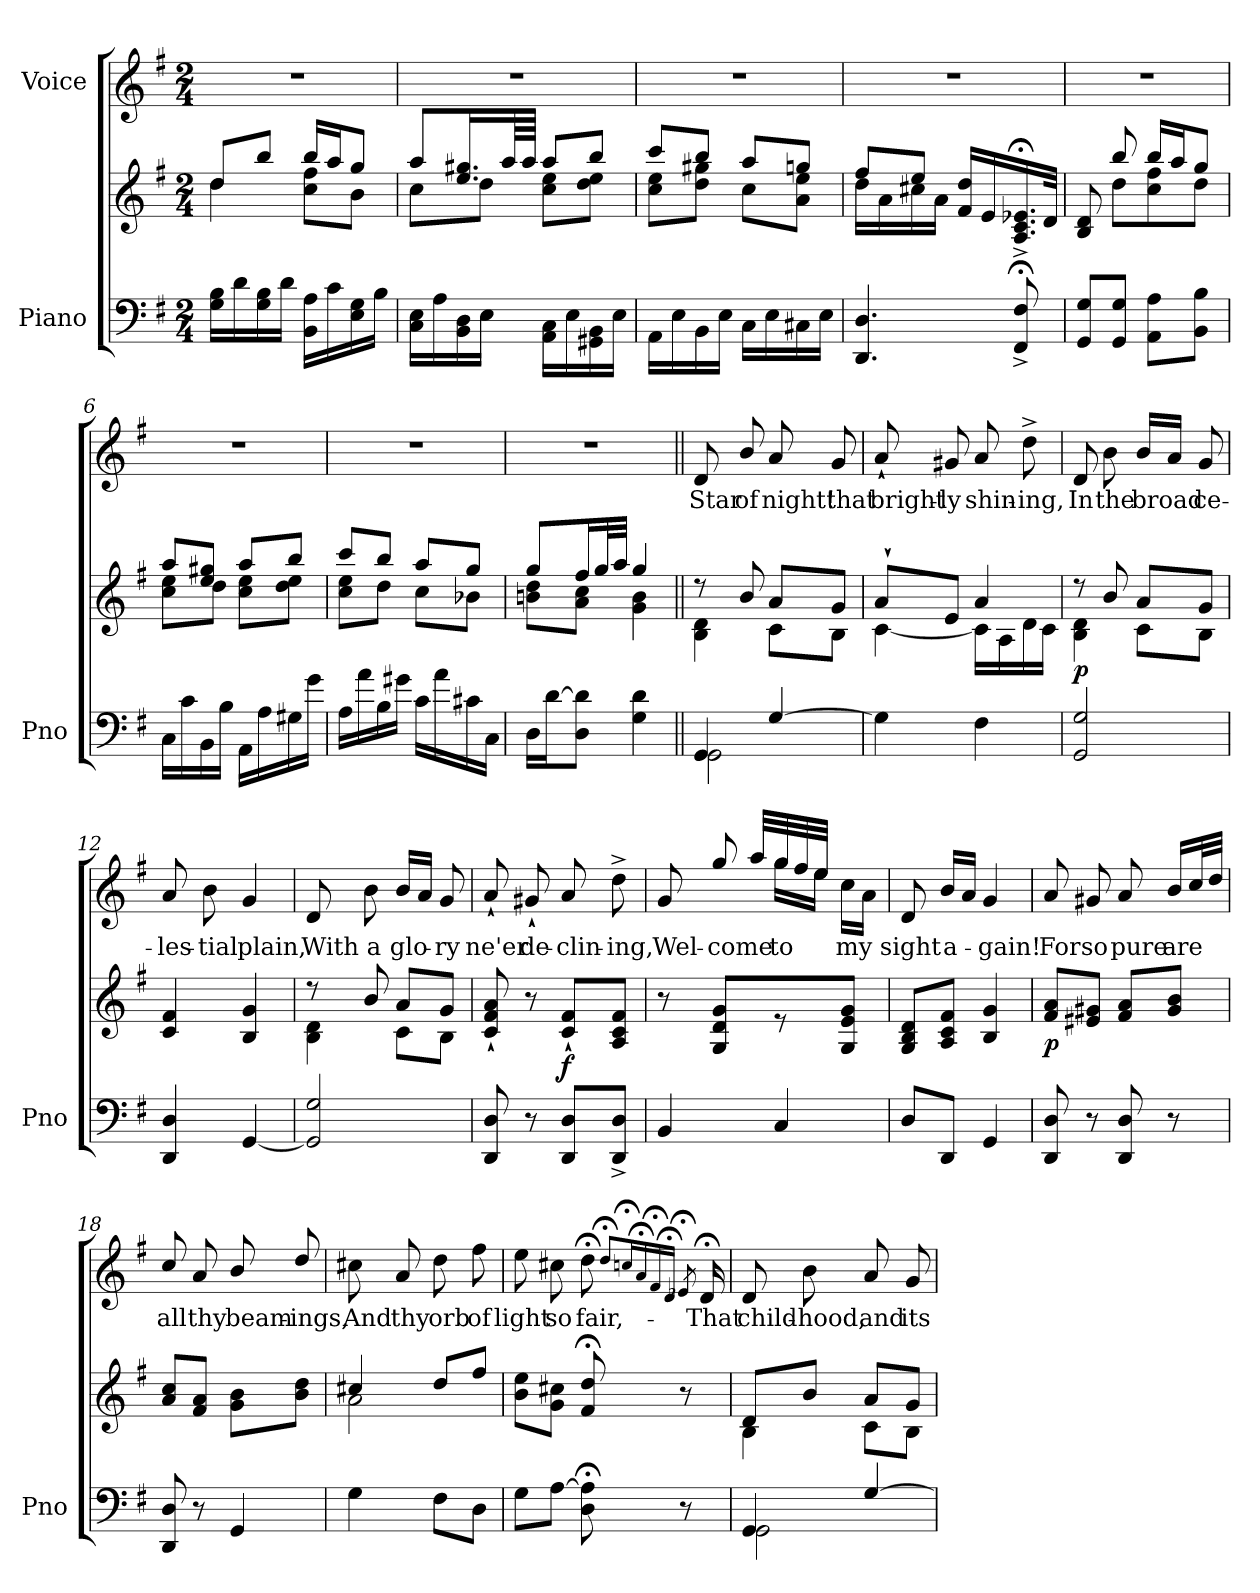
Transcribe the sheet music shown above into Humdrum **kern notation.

**kern	**kern	**dynam	**kern	**text
*part2	*part2	*part2	*part1	*part1
*staff3	*staff2	*staff2/3	*staff1	*staff1
*I"Piano	*	*	*I"Voice	*
*I'Pno	*	*	*	*
*clefF4	*clefG2	*	*clefG2	*
*k[f#]	*k[f#]	*	*k[f#]	*
*M2/4	*M2/4	*	*M2/4	*
*MM60	*MM60	*	*MM60	*
=1	=1	=1	=1	=1
*	*^	*	*	*
16G\ 16B\LL	8dd/L	4dd\	.	2r	.
16d\	.	.	.	.	.
16G\ 16B\	8bb/J	.	.	.	.
16d\JJ	.	.	.	.	.
16BB\ 16A\LL	16bb/LL	8cc\ 8ff#\L	.	.	.
16c\	16aa/J	.	.	.	.
16E\ 16G\	8gg/J	8b\J	.	.	.
16B\JJ	.	.	.	.	.
=2	=2	=2	=2	=2	=2
16C\ 16E\LL	8aa/L	8cc\L	.	2r	.
16A\	.	.	.	.	.
16BB\ 16D\	16.ee/ 16.gg#X/L	8dd\J	.	.	.
16E\JJ	.	.	.	.	.
.	64aa/LL	.	.	.	.
.	64aa/JJJJ	.	.	.	.
16AA\ 16C\LL	8aa/L	8cc\ 8ee\L	.	.	.
16E\	.	.	.	.	.
16GG#X\ 16BB\	8bb/J	8dd\ 8ee\J	.	.	.
16E\JJ	.	.	.	.	.
=3	=3	=3	=3	=3	=3
16AA\LL	8ccc/L	8cc\ 8ee\L	.	2r	.
16E\	.	.	.	.	.
16BB\	8bb/J	8dd\ 8gg#X\J	.	.	.
16E\JJ	.	.	.	.	.
16C\LL	8aa/L	8cc\L	.	.	.
16E\	.	.	.	.	.
16C#X\	8ggn/J	8a\ 8ee\J	.	.	.
16E\JJ	.	.	.	.	.
=4	=4	=4	=4	=4	=4
4.DD/ 4.D/	8ff#/L	16dd\LL	.	2r	.
.	.	16a\	.	.	.
.	8ee/J	16cc#X\	.	.	.
.	.	16a\JJ	.	.	.
.	16f#/ 16dd/LL	4ryy	.	.	.
.	16e/	.	.	.	.
8FF#/;<^ 8F#/;<^	16.A/;<^ 16.c/;<^ 16.e-X/;<^	.	.	.	.
.	32d/JJk	.	.	.	.
!!LO:LB:g=z
=5	=5	=5	=5	=5	=5
8GG/ 8G/L	8B/ 8d/	8ryy	.	2r	.
8GG/ 8G/J	8bb/	8dd\L	.	.	.
8AA\ 8A\L	16bb/LL	8cc\ 8ff#\	.	.	.
.	16aa/J	.	.	.	.
8BB\ 8B\J	8gg/J	8dd\J	.	.	.
=6	=6	=6	=6	=6	=6
16C\LL	8aa/L	8cc\ 8ee\L	.	2r	.
16c\	.	.	.	.	.
16BB\	8ee/ 8gg#X/J	8dd\J	.	.	.
16B\JJ	.	.	.	.	.
16AA\LL	8aa/L	8cc\ 8ee\L	.	.	.
16A\	.	.	.	.	.
16G#X\	8bb/J	8dd\ 8ee\J	.	.	.
16g\JJ	.	.	.	.	.
=7	=7	=7	=7	=7	=7
16A\LL	8ccc/L	8cc\ 8ee\L	.	2r	.
16a\	.	.	.	.	.
16B\	8bb/J	8dd\J	.	.	.
16g#X\JJ	.	.	.	.	.
16c\LL	8aa/L	8cc\L	.	.	.
16a\	.	.	.	.	.
16c#X\	8gg/J	8b-X\J	.	.	.
16C\JJ	.	.	.	.	.
=8	=8	=8	=8	=8	=8
16D\LL	8gg/L	8bn\ 8dd\L	.	2r	.
[16d\J	.	.	.	.	.
8D\ 8d\]J	16ff#/L	8a\ 8cc\J	.	.	.
.	32gg/L	.	.	.	.
.	32aa/JJJ	.	.	.	.
4G\ 4d\	4gg/	4g\ 4b\	.	.	.
!!LO:LB:g=z
=9||	=9||	=9||	=9||	=9||	=9||
*^	*	*	*	*	*
!	!	!	!	!	!	!LO:LY:b
4GG/	2GG\	8r	4B\ 4d\	.	8d/	Star
!	!	!	!	!	!	!LO:LY:b
.	.	8b/	.	.	8b/	of
!	!	!	!	!	!	!LO:LY:b
[4G/	.	8a/L	8c\L	.	8a/	night!
!	!	!	!	!	!	!LO:LY:b
.	.	8g/J	8B\J	.	8g/	that
*v	*v	*	*	*	*	*
=10	=10	=10	=10	=10	=10
!	!	!	!	!	!LO:LY:b
4G\]	8a`/L	[4c\	.	8a`/	bright-
!	!	!	!	!	!LO:LY:b
.	8e/J	.	.	8g#X/	ly
!	!	!	!	!	!LO:LY:b
4F#\	4a/	16c\LL]	.	8a/	shin-
.	.	16A\	.	.	.
!	!	!	!	!	!LO:LY:b
.	.	16d\	.	8dd^\	ing,
.	.	16c\JJ	.	.	.
=11	=11	=11	=11	=11	=11
!	!	!	!LO:DY:b	!	!LO:LY:b
2GG/ 2G/	8r	4B\ 4d\	p	8d/	In
!	!	!	!	!	!LO:LY:b
.	8b/	.	.	8b\	the
!	!	!	!	!	!LO:LY:b
.	8a/L	8c\L	.	16b/LL	broad
.	.	.	.	16a/JJ	.
!	!	!	!	!	!LO:LY:b
.	8g/J	8B\J	.	8g/	ce-
=12	=12	=12	=12	=12	=12
!	!	!	!	!	!LO:LY:b
*	*v	*v	*	*	*
4DD/ 4D/	4c/ 4f#/	.	8a/	les-
!	!	!	!	!LO:LY:b
.	.	.	8b\	tial
!	!	!	!	!LO:LY:b
[4GG/	4B/ 4g/	.	4g/	plain,
!!LO:LB:g=z
=13	=13	=13	=13	=13
*	*^	*	*	*
!	!	!	!	!	!LO:LY:b
2GG/] 2G/	8r	4B\ 4d\	.	8d/	With
!	!	!	!	!	!LO:LY:b
.	8b/	.	.	8b\	a
!	!	!	!	!	!LO:LY:b
.	8a/L	8c\L	.	16b/LL	glo-
.	.	.	.	16a/JJ	.
!	!	!	!	!	!LO:LY:b
.	8g/J	8B\J	.	8g/	-ry
=14	=14	=14	=14	=14	=14
!	!	!	!	!	!LO:LY:b
*	*v	*v	*	*	*
8DD/ 8D/	8c/` 8f#/` 8a/`	.	8a`/	ne'er
!	!	!	!	!LO:LY:b
8r	8r	.	8g#X`/	de-
!	!	!LO:DY:b	!	!LO:LY:b
8DD/ 8D/L	8c/` 8f#/`L	f	8a/	clin-
!	!	!	!	!LO:LY:b
8DD/^ 8D/^J	8A/ 8c/ 8f#/J	.	8dd^\	ing,
=15	=15	=15	=15	=15
!	!	!	!	!LO:LY:b
*	*	*	*^	*
4BB/	8r	.	8g/	8..ryy	Wel-
!	!	!	!	!	!LO:LY:b
.	8G/ 8d/ 8g/L	.	8gg/	.	come
.	.	.	.	32aa!/LLL	.
!	!	!	!	!	!LO:LY:b
4C/	8r	.	16gg\LL	32gg/	to
.	.	.	.	32ff#!/	.
.	.	.	16ee\JJ	32ee/JJJ	.
.	.	.	.	8ryy	.
!	!	!	!	!	!LO:LY:b
.	8G/ 8e/ 8g/J	.	16cc\LL	.	my
.	.	.	16a\JJ	.	.
.	.	.	.	32ryy	.
=16	=16	=16	=16	=16	=16
!	!	!	!	!	!LO:LY:b
*	*	*	*v	*v	*
8D/L	8G/ 8B/ 8d/L	.	8d/	sight
!	!	!	!	!LO:LY:b
8DD/J	8A/ 8c/ 8f#/J	.	16b/LL	a-
.	.	.	16a/JJ	.
!	!	!	!	!LO:LY:b
4GG/	4B/ 4g/	.	4g/	-gain!
!!LO:PB:g=z
=17	=17	=17	=17	=17
!	!	!LO:DY:b	!	!LO:LY:b
8DD/ 8D/	8f#/ 8a/L	p	8a/	For
!	!	!	!	!LO:LY:b
8r	8e#X/ 8g#X/J	.	8g#X/	so
!	!	!	!	!LO:LY:b
8DD/ 8D/	8f#/ 8a/L	.	8a/	pure
!	!	!	!	!LO:LY:b
8r	8g#/ 8b/J	.	16b/LL	are
.	.	.	32cc/L	.
.	.	.	32dd/JJJ	.
=18	=18	=18	=18	=18
!	!	!	!	!LO:LY:b
8DD/ 8D/	8a/ 8cc/L	.	8cc/	all
!	!	!	!	!LO:LY:b
8r	8f#/ 8a/J	.	8a/	thy
!	!	!	!	!LO:LY:b
4GG/	8g\ 8b\L	.	8b/	beam-
!	!	!	!	!LO:LY:b
.	8b\ 8dd\J	.	8dd/	ings,
=19	=19	=19	=19	=19
*	*^	*	*	*
!	!	!	!	!	!LO:LY:b
4G\	4cc#X/	2a\	.	8cc#X\	And
!	!	!	!	!	!LO:LY:b
.	.	.	.	8a/	thy
!	!	!	!	!	!LO:LY:b
8F#\L	8dd/L	.	.	8dd\	orb
!	!	!	!	!	!LO:LY:b
8D\J	8ff#/J	.	.	8ff#\	of
*	*v	*v	*	*	*
=20	=20	=20	=20	=20
!	!	!	!	!LO:LY:b
8G\L	8b\ 8ee\L	.	8ee\	light
!	!	!	!	!LO:LY:b
[8A\J	8g\ 8cc#X\J	.	8cc#X\	so
!	!	!	!	!LO:LY:b
8D\;< 8A\];<	8f#/; 8dd/;	.	8dd;<\	fair,-
.	.	.	8qdd;</L	.
.	.	.	16qccn;</L	.
.	.	.	16qa;</	.
.	.	.	16qf#;</	.
.	.	.	16qd;</JJ	.
8r	8r	.	16ryy	.
.	.	.	8qe-X;</	.
!	!	!	!	!LO:LY:b
.	.	.	16d;</	-That
=21	=21	=21	=21	=21
*^	*^	*	*	*
!	!	!	!	!	!	!LO:LY:b
4GG/	2GG\	8d/L	4B\	.	8d/	child-
!	!	!	!	!	!	!LO:LY:b
.	.	8b/J	.	.	8b\	hood,
!	!	!	!	!	!	!LO:LY:b
[4G/	.	8a/L	8c\L	.	8a/	and
!	!	!	!	!	!	!LO:LY:b
.	.	8g/J	8B\J	.	8g/	its
*v	*v	*	*	*	*	*
*	*v	*v	*	*	*
=	=	=	=	=
*-	*-	*-	*-	*-
